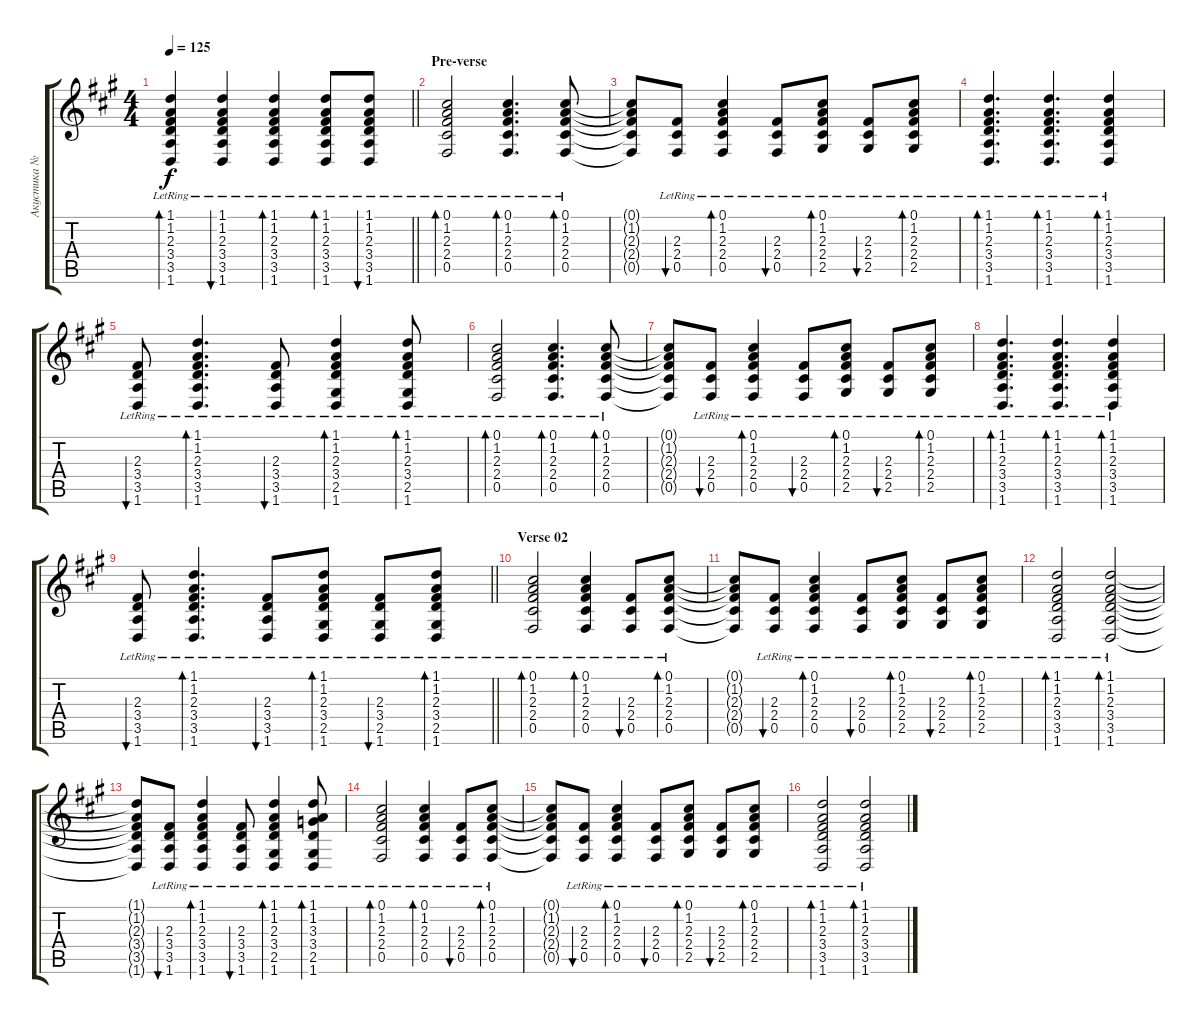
\track ("Акустика №1" "Акустика №") {instrument acousticguitarsteel}
\staff {score tabs}
\tuning (Db4 Ab3 E3 B2 Gb2 Db2) {hide}
\ts (4 4)
\tempo 125
\clef g2
\barLineRight lightlight
\ks f#minor
(1.1{lr} 1.2{lr} 2.3{lr} 3.4{lr} 3.5{lr} 1.6{lr}).4{bd 30 dy f} (1.1{lr} 1.2{lr} 2.3{lr} 3.4{lr} 3.5{lr} 1.6{lr}).4{bu 30} (1.1{lr} 1.2{lr} 2.3{lr} 3.4{lr} 3.5{lr} 1.6{lr}).4{bd 30} (1.1{lr} 1.2{lr} 2.3{lr} 3.4{lr} 3.5{lr} 1.6{lr}).8{bd 30} (1.1{lr} 1.2{lr} 2.3{lr} 3.4{lr} 3.5{lr} 1.6{lr}).8{bu 30} |
\section ("" "Pre-verse")
(0.1{lr} 1.2{lr} 2.3{lr} 2.4{lr} 0.5{lr}).2{bd 30} (0.1{lr} 1.2{lr} 2.3{lr} 2.4{lr} 0.5{lr}).4{d bd 30} (0.1{lr} 1.2{lr} 2.3{lr} 2.4{lr} 0.5{lr}).8{bd 30} |
(0.1{t} 1.2{t} 2.3{t} 2.4{t} 0.5{t}).8 (2.3{lr} 2.4{lr} 0.5{lr}).8{bu 30} (0.1{lr} 1.2{lr} 2.3{lr} 2.4{lr} 0.5{lr}).4{bd 30} (2.3{lr} 2.4{lr} 0.5{lr}).8{bu 30} (0.1{lr} 1.2{lr} 2.3{lr} 2.4{lr} 2.5{lr}).8{bd 30} (2.3{lr} 2.4{lr} 2.5{lr}).8{bu 30} (0.1{lr} 1.2{lr} 2.3{lr} 2.4{lr} 2.5{lr}).8{bd 30} |
(1.1{lr} 1.2{lr} 2.3{lr} 3.4{lr} 3.5{lr} 1.6{lr}).4{d bd 30} (1.1{lr} 1.2{lr} 2.3{lr} 3.4{lr} 3.5{lr} 1.6{lr}).4{d bd 30} (1.1{lr} 1.2{lr} 2.3{lr} 3.4{lr} 3.5{lr} 1.6{lr}).4{bd 30} |
(2.3{lr} 3.4{lr} 3.5{lr} 1.6{lr}).8{bu 30} (1.1{lr} 1.2{lr} 2.3{lr} 3.4{lr} 3.5{lr} 1.6{lr}).4{d bd 30} (2.3{lr} 3.4{lr} 3.5{lr} 1.6{lr}).8{bu 30} (1.1{lr} 1.2{lr} 2.3{lr} 3.4{lr} 2.5{lr} 1.6{lr}).4{bd 30} (1.1{lr} 1.2{lr} 2.3{lr} 3.4{lr} 2.5{lr} 1.6{lr}).8{bd 30} |
(0.1{lr} 1.2{lr} 2.3{lr} 2.4{lr} 0.5{lr}).2{bd 30} (0.1{lr} 1.2{lr} 2.3{lr} 2.4{lr} 0.5{lr}).4{d bd 30} (0.1{lr} 1.2{lr} 2.3{lr} 2.4{lr} 0.5{lr}).8{bd 30} |
(0.1{t} 1.2{t} 2.3{t} 2.4{t} 0.5{t}).8 (2.3{lr} 2.4{lr} 0.5{lr}).8{bu 30} (0.1{lr} 1.2{lr} 2.3{lr} 2.4{lr} 0.5{lr}).4{bd 30} (2.3{lr} 2.4{lr} 0.5{lr}).8{bu 30} (0.1{lr} 1.2{lr} 2.3{lr} 2.4{lr} 2.5{lr}).8{bd 30} (2.3{lr} 2.4{lr} 2.5{lr}).8{bu 30} (0.1{lr} 1.2{lr} 2.3{lr} 2.4{lr} 2.5{lr}).8{bd 30} |
(1.1{lr} 1.2{lr} 2.3{lr} 3.4{lr} 3.5{lr} 1.6{lr}).4{d bd 30} (1.1{lr} 1.2{lr} 2.3{lr} 3.4{lr} 3.5{lr} 1.6{lr}).4{d bd 30} (1.1{lr} 1.2{lr} 2.3{lr} 3.4{lr} 3.5{lr} 1.6{lr}).4{bd 30} |
\barLineRight lightlight
(2.3{lr} 3.4{lr} 3.5{lr} 1.6{lr}).8{bu 30} (1.1{lr} 1.2{lr} 2.3{lr} 3.4{lr} 3.5{lr} 1.6{lr}).4{d bd 30} (2.3{lr} 3.4{lr} 3.5{lr} 1.6{lr}).8{bu 30} (1.1{lr} 1.2{lr} 2.3{lr} 3.4{lr} 2.5{lr} 1.6{lr}).8{bd 30} (2.3{lr} 3.4{lr} 2.5{lr} 1.6{lr}).8{bu 30} (1.1{lr} 1.2{lr} 2.3{lr} 3.4{lr} 2.5{lr} 1.6{lr}).8{bd 30} |
\section ("" "Verse 02")
(0.1{lr} 1.2{lr} 2.3{lr} 2.4{lr} 0.5{lr}).2{bd 30} (0.1{lr} 1.2{lr} 2.3{lr} 2.4{lr} 0.5{lr}).4{bd 30} (2.3{lr} 2.4{lr} 0.5{lr}).8{bu 30} (0.1{lr} 1.2{lr} 2.3{lr} 2.4{lr} 0.5{lr}).8{bd 30} |
(0.1{t} 1.2{t} 2.3{t} 2.4{t} 0.5{t}).8 (2.3{lr} 2.4{lr} 0.5{lr}).8{bu 30} (0.1{lr} 1.2{lr} 2.3{lr} 2.4{lr} 0.5{lr}).4{bd 30} (2.3{lr} 2.4{lr} 0.5{lr}).8{bu 30} (0.1{lr} 1.2{lr} 2.3{lr} 2.4{lr} 2.5{lr}).8{bd 30} (2.3{lr} 2.4{lr} 2.5{lr}).8{bu 30} (0.1{lr} 1.2{lr} 2.3{lr} 2.4{lr} 2.5{lr}).8{bd 30} |
(1.1{lr} 1.2{lr} 2.3{lr} 3.4{lr} 3.5{lr} 1.6{lr}).2{bd 30} (1.1{lr} 1.2{lr} 2.3{lr} 3.4{lr} 3.5{lr} 1.6{lr}).2{bd 30} |
(1.1{t} 1.2{t} 2.3{t} 3.4{t} 3.5{t} 1.6{t}).8 (2.3{lr} 3.4{lr} 3.5{lr} 1.6{lr}).8{bu 30} (1.1{lr} 1.2{lr} 2.3{lr} 3.4{lr} 3.5{lr} 1.6{lr}).4{bd 30} (2.3{lr} 3.4{lr} 3.5{lr} 1.6{lr}).8{bu 30} (1.1{lr} 1.2{lr} 2.3{lr} 3.4{lr} 2.5{lr} 1.6{lr}).4{bd 30} (1.1{lr} 1.2{lr} 3.3{lr} 3.4{lr} 2.5{lr} 1.6{lr}).8{bd 30} |
(0.1{lr} 1.2{lr} 2.3{lr} 2.4{lr} 0.5{lr}).2{bd 30} (0.1{lr} 1.2{lr} 2.3{lr} 2.4{lr} 0.5{lr}).4{bd 30} (2.3{lr} 2.4{lr} 0.5{lr}).8{bu 30} (0.1{lr} 1.2{lr} 2.3{lr} 2.4{lr} 0.5{lr}).8{bd 30} |
(0.1{t} 1.2{t} 2.3{t} 2.4{t} 0.5{t}).8 (2.3{lr} 2.4{lr} 0.5{lr}).8{bu 30} (0.1{lr} 1.2{lr} 2.3{lr} 2.4{lr} 0.5{lr}).4{bd 30} (2.3{lr} 2.4{lr} 0.5{lr}).8{bu 30} (0.1{lr} 1.2{lr} 2.3{lr} 2.4{lr} 2.5{lr}).8{bd 30} (2.3{lr} 2.4{lr} 2.5{lr}).8{bu 30} (0.1{lr} 1.2{lr} 2.3{lr} 2.4{lr} 2.5{lr}).8{bd 30} |
(1.1{lr} 1.2{lr} 2.3{lr} 3.4{lr} 3.5{lr} 1.6{lr}).2{bd 30} (1.1{lr} 1.2{lr} 2.3{lr} 3.4{lr} 3.5{lr} 1.6{lr}).2{bd 30}
